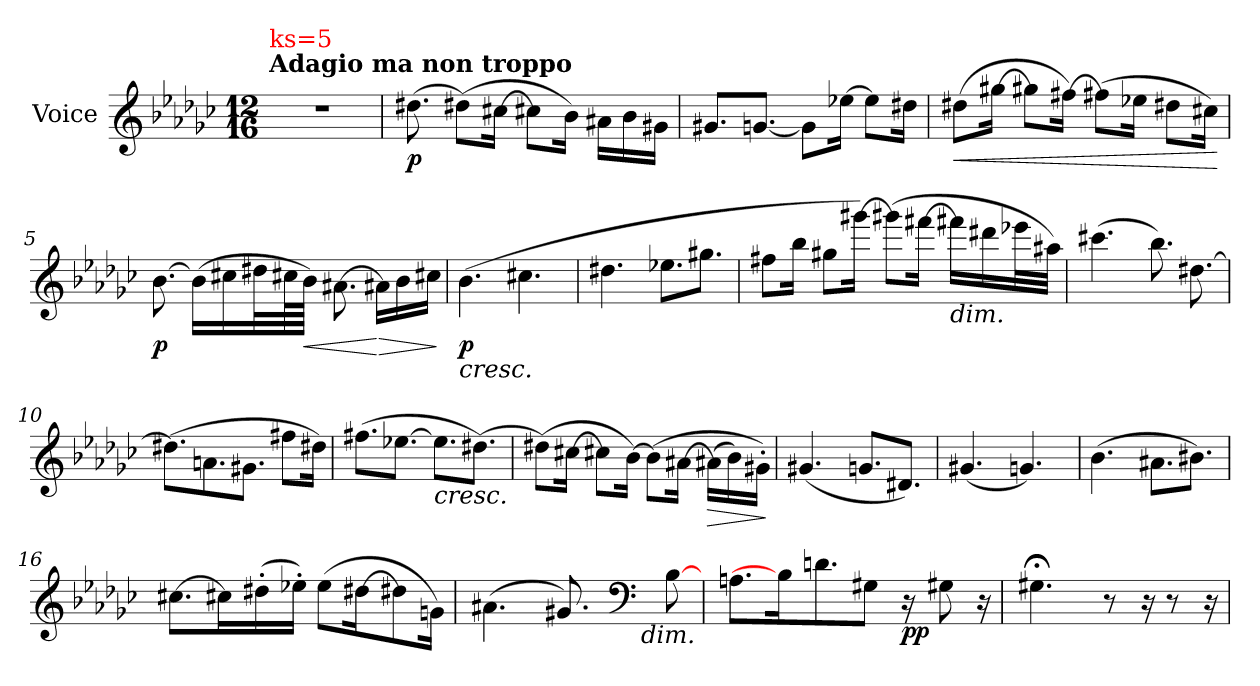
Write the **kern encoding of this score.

**kern	**dynam
*part1	*part1
*staff1	*staff1
*I"Voice	*
*I'V	*
*clefG2	*
*k[b-e-a-d-g-c-]	*
*M12/16	*
*MM60	*
=1	=1
!LO:TX:a:B:t=Adagio ma non troppo	!
!LO:TX:a:color=#FF0000:t=ks=5	!
2.r	.
=2	=2
!	!LO:DY:b
[8.dd#Xi\	p
(>8dd#Xi\L]	.
[16cc#Xi\Jk	.
8cc#Xi\L]	.
16b-i\Jk)	.
16a#Xi\LL	.
16b-i\	.
16g#Xi\JJ	.
=3	=3
8.g#Xi/L	.
[8.gn/J	.
8g\L]	.
[16ee-Xi\Jk	.
8ee-i\L]	.
16dd#Xi\Jk	.
=4	=4
!	!LO:HP:b
(>8dd#Xi\L	<
[16gg#Xi\Jk	.
8gg#Xi\L]	.
[16ff#Xi\Jk)	.
(>8ff#Xi\L]	.
16ee-Xi\Jk	.
8dd#Xi\L	.
16cc#Xi\Jk)	.
.	[
!!LO:LB:g=z
=5	=5
!	!LO:DY:b
[8.b-i\	p
(>16b-i\LL]	.
16cc#Xi\	.
32dd#Xi\L	.
64cc#Xi\L	.
!	!LO:HP:b
64b-i\JJJJ)	<
[8.a#Xi\	.
!	!LO:HP:n=1:b
16a#Xi\LL]	[ >
16b-i\	.
16cc#Xi\JJ	.
.	]
=6	=6
!LO:TX:b:i:t=cresc.	!
!	!LO:DY:b
(>4.b-i\	p
4.cc#Xi\	.
=7	=7
4.dd#Xi\	.
8.ee-Xi\L	.
8.gg#Xi\J	.
=8	=8
8ff#Xi\L	.
16bb-i\Jk	.
8gg#Xi\L	.
[16ggg#Xi\Jk)	.
(>8ggg#Xi\L]	.
[16fff#Xi\Jk	.
!LO:TX:b:i:t=dim.	!
16fff#Xi\LL]	.
16ddd#Xi\	.
32eee-Xi\L	.
32aa#Xi\JJJ)	.
=9	=9
(>4.ccc#Xi\	.
8.bb-i\)	.
[8.dd#Xi\	.
!!LO:LB:g=z
=10	=10
(>8.dd#Xi\L]	.
8.ani\	.
8.g#Xi\J	.
8ff#Xi\L	.
16dd#Xi\Jk)	.
=11	=11
(>8.ff#Xi\L	.
[8.ee-Xi\J	.
!LO:TX:b:i:t=cresc.	!
8.ee-i\L]	.
[8.dd#Xi\J)	.
=12	=12
(>8dd#Xi\L]	.
[16cc#Xi\Jk	.
8cc#Xi\L]	.
[16b-i\Jk)	.
(>8b-i\L]	.
[16a#Xi\Jk	.
!	!LO:HP:b
(>16a#Xi\LL]	>
16b-i\)	.
16g#X'i\JJ)	.
.	]
=13	=13
(<4.g#Xi/	.
8.gn/L	.
8.d#Xi/J)	.
=14	=14
(<4.g#Xi/	.
4.gn/)	.
!!LO:LB:g=z
=15	=15
(>4.b-i\	.
8.a#Xi\L	.
8.b#Xi\J)	.
=16	=16
[8.cc#Xi\L	.
16cc#Xi\L]	.
(>16dd#X'i\	.
16ee-X'i\JJ)	.
(>8ee-i\L	.
[16dd#Xi\K	.
8dd#Xi\]	.
16gn\Jk)	.
=17	=17
(>4.a#Xi\	.
8.g#Xi/)	.
*clefF4	*
!LO:TX:b:i:t=dim.	!
16ryy	.
[8B-i\	.
=18	=18
8.Ani\L	.
16B-i\]	.
8.dni\	.
8G#Xi\J	.
!	!LO:DY:b
16r	pp
8G#Xi\	.
16r	.
=19	=19
4.G#X;<i\	.
8r	.
16r	.
8r	.
16r	.
=	=
*-	*-
